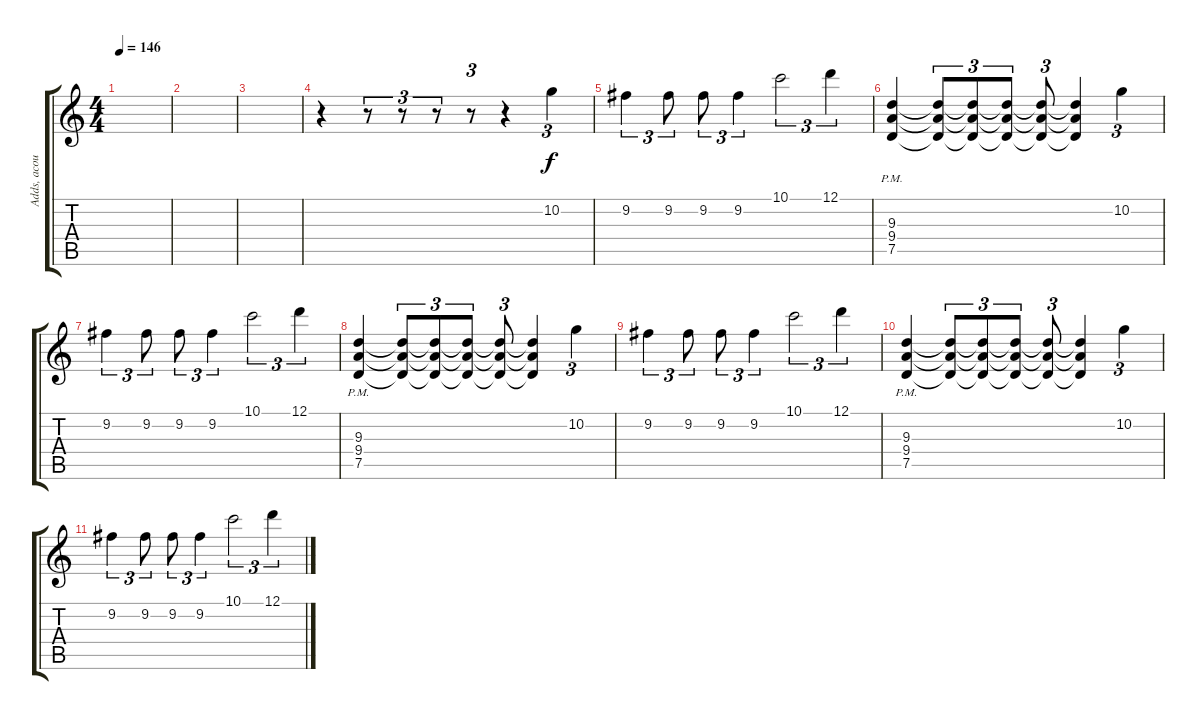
\track ("Adds, acoustic guitar" "Adds, acou") {instrument acousticguitarsteel}
\staff {score tabs}
\tuning (D4 A3 F3 C3 G2 D2) {hide}
\ts (4 4)
\tempo 146
\clef g2
\ks c
|
|
|
r.4 r.8{tu (3 2)} r.8{tu (3 2)} r.8{tu (3 2)} r.8{tu (3 2)} r.4 10.2.4{tu (3 2)} |
9.2.4{tu (3 2)} 9.2.8{tu (3 2)} 9.2.8{tu (3 2)} 9.2.4{tu (3 2)} 10.1.2{tu (3 2)} 12.1.4{tu (3 2)} |
(9.3 9.4 7.5{pm}).4{volume 7} (9.3{t} 9.4{t} 7.5{t}).8{tu (3 2)} (9.3{t} 9.4{t} 7.5{t}).8{tu (3 2)} (9.3{t} 9.4{t} 7.5{t}).8{tu (3 2)} (9.3{t} 9.4{t} 7.5{t}).8{tu (3 2)} (9.3{t} 9.4{t} 7.5{t}).4 10.2.4{tu (3 2) volume 10} |
9.2.4{tu (3 2) volume 8} 9.2.8{tu (3 2)} 9.2.8{tu (3 2)} 9.2.4{tu (3 2)} 10.1.2{tu (3 2)} 12.1.4{tu (3 2)} |
(9.3 9.4 7.5{pm}).4{volume 3} (9.3{t} 9.4{t} 7.5{t}).8{tu (3 2)} (9.3{t} 9.4{t} 7.5{t}).8{tu (3 2)} (9.3{t} 9.4{t} 7.5{t}).8{tu (3 2)} (9.3{t} 9.4{t} 7.5{t}).8{tu (3 2)} (9.3{t} 9.4{t} 7.5{t}).4 10.2.4{tu (3 2) volume 6} |
9.2.4{tu (3 2) volume 4} 9.2.8{tu (3 2)} 9.2.8{tu (3 2)} 9.2.4{tu (3 2)} 10.1.2{tu (3 2)} 12.1.4{tu (3 2)} |
(9.3 9.4 7.5{pm}).4{volume 1} (9.3{t} 9.4{t} 7.5{t}).8{tu (3 2)} (9.3{t} 9.4{t} 7.5{t}).8{tu (3 2)} (9.3{t} 9.4{t} 7.5{t}).8{tu (3 2)} (9.3{t} 9.4{t} 7.5{t}).8{tu (3 2)} (9.3{t} 9.4{t} 7.5{t}).4 10.2.4{tu (3 2) volume 2} |
9.2.4{tu (3 2) volume 1} 9.2.8{tu (3 2)} 9.2.8{tu (3 2)} 9.2.4{tu (3 2)} 10.1.2{tu (3 2)} 12.1.4{tu (3 2)}
